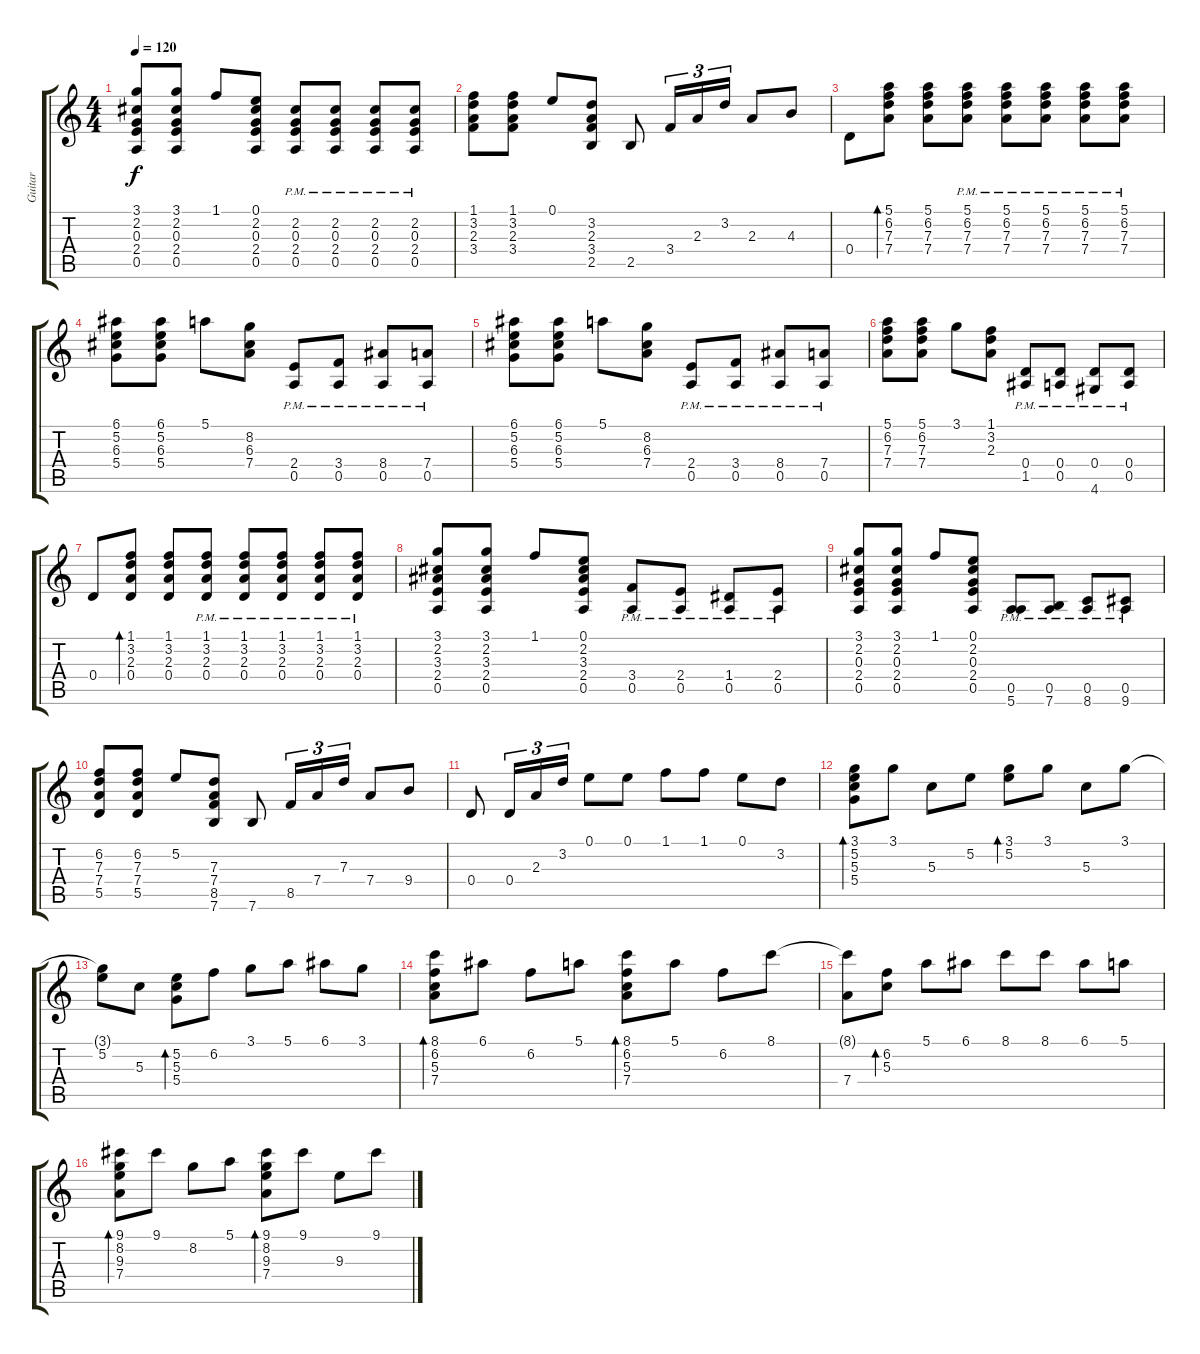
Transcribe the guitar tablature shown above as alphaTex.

\track ("Guitar" "Guitar") {instrument acousticguitarnylon}
\staff {score tabs}
\tuning (E4 B3 G3 D3 A2 E2) {hide}
\ts (4 4)
\tempo 120
\clef g2
\ks c
(3.1 2.2 0.3 2.4 0.5).8{dy f} (3.1 2.2 0.3 2.4 0.5).8 1.1.8 (0.1 2.2 0.3 2.4 0.5).8 (2.2{pm} 0.3{pm} 2.4{pm} 0.5{pm}).8 (2.2{pm} 0.3{pm} 2.4{pm} 0.5{pm}).8 (2.2{pm} 0.3{pm} 2.4{pm} 0.5{pm}).8 (2.2{pm} 0.3{pm} 2.4{pm} 0.5{pm}).8 |
(1.1 3.2 2.3 3.4).8 (1.1 3.2 2.3 3.4).8 0.1.8 (3.2 2.3 3.4 2.5).8 2.5.8 3.4.16{tu (3 2)} 2.3.16{tu (3 2)} 3.2.16{tu (3 2)} 2.3.8 4.3.8 |
0.4.8 (5.1 6.2 7.3 7.4).8{bd 240} (5.1 6.2 7.3 7.4).8 (5.1{pm} 6.2{pm} 7.3{pm} 7.4{pm}).8 (5.1{pm} 6.2{pm} 7.3{pm} 7.4{pm}).8 (5.1{pm} 6.2{pm} 7.3{pm} 7.4{pm}).8 (5.1{pm} 6.2{pm} 7.3{pm} 7.4{pm}).8 (5.1{pm} 6.2{pm} 7.3{pm} 7.4{pm}).8 |
(6.1 5.2 6.3 5.4).8 (6.1 5.2 6.3 5.4).8 5.1.8 (8.2 6.3 7.4).8 (2.4{pm} 0.5{pm}).8 (3.4{pm} 0.5{pm}).8 (8.4{pm} 0.5{pm}).8 (7.4{pm} 0.5{pm}).8 |
(6.1 5.2 6.3 5.4).8 (6.1 5.2 6.3 5.4).8 5.1.8 (8.2 6.3 7.4).8 (2.4{pm} 0.5{pm}).8 (3.4{pm} 0.5{pm}).8 (8.4{pm} 0.5{pm}).8 (7.4{pm} 0.5{pm}).8 |
(5.1 6.2 7.3 7.4).8 (5.1 6.2 7.3 7.4).8 3.1.8 (1.1 3.2 2.3).8 (0.4{pm} 1.5{pm}).8 (0.4{pm} 0.5{pm}).8 (0.4{pm} 4.6{pm}).8 (0.4{pm} 0.5{pm}).8 |
0.4.8 (1.1 3.2 2.3 0.4).8{bd 240} (1.1 3.2 2.3 0.4).8 (1.1{pm} 3.2{pm} 2.3{pm} 0.4{pm}).8 (1.1{pm} 3.2{pm} 2.3{pm} 0.4{pm}).8 (1.1{pm} 3.2{pm} 2.3{pm} 0.4{pm}).8 (1.1{pm} 3.2{pm} 2.3{pm} 0.4{pm}).8 (1.1{pm} 3.2{pm} 2.3{pm} 0.4{pm}).8 |
(3.1 2.2 3.3 2.4 0.5).8 (3.1 2.2 3.3 2.4 0.5).8 1.1.8 (0.1 2.2 3.3 2.4 0.5).8 (3.4{pm} 0.5{pm}).8 (2.4{pm} 0.5{pm}).8 (1.4{pm} 0.5{pm}).8 (2.4{pm} 0.5{pm}).8 |
(3.1 2.2 0.3 2.4 0.5).8 (3.1 2.2 0.3 2.4 0.5).8 1.1.8 (0.1 2.2 0.3 2.4 0.5).8 (0.5{pm} 5.6{pm}).8 (0.5{pm} 7.6{pm}).8 (0.5{pm} 8.6{pm}).8 (0.5{pm} 9.6{pm}).8 |
(6.2 7.3 7.4 5.5).8 (6.2 7.3 7.4 5.5).8 5.2.8 (7.3 7.4 8.5 7.6).8 7.6.8 8.5.16{tu (3 2)} 7.4.16{tu (3 2)} 7.3.16{tu (3 2)} 7.4.8 9.4.8 |
0.4.8 0.4.16{tu (3 2)} 2.3.16{tu (3 2)} 3.2.16{tu (3 2)} 0.1.8 0.1.8 1.1.8 1.1.8 0.1.8 3.2.8 |
(3.1 5.2 5.3 5.4).8{bd 60} 3.1.8 5.3.8 5.2.8 (3.1 5.2).8{bd 60} 3.1.8 5.3.8 3.1.8 |
(3.1{t} 5.2).8 5.3.8 (5.2 5.3 5.4).8{bd 60} 6.2.8 3.1.8 5.1.8 6.1.8 3.1.8 |
(8.1 6.2 5.3 7.4).8{bd 60} 6.1.8 6.2.8 5.1.8 (8.1 6.2 5.3 7.4).8{bd 60} 5.1.8 6.2.8 8.1.8 |
(8.1{t} 7.4).8 (6.2 5.3).8{bd 60} 5.1.8 6.1.8 8.1.8 8.1.8 6.1.8 5.1.8 |
(9.1 8.2 9.3 7.4).8{bd 60} 9.1.8 8.2.8 5.1.8 (9.1 8.2 9.3 7.4).8{bd 60} 9.1.8 9.3.8 9.1.8
